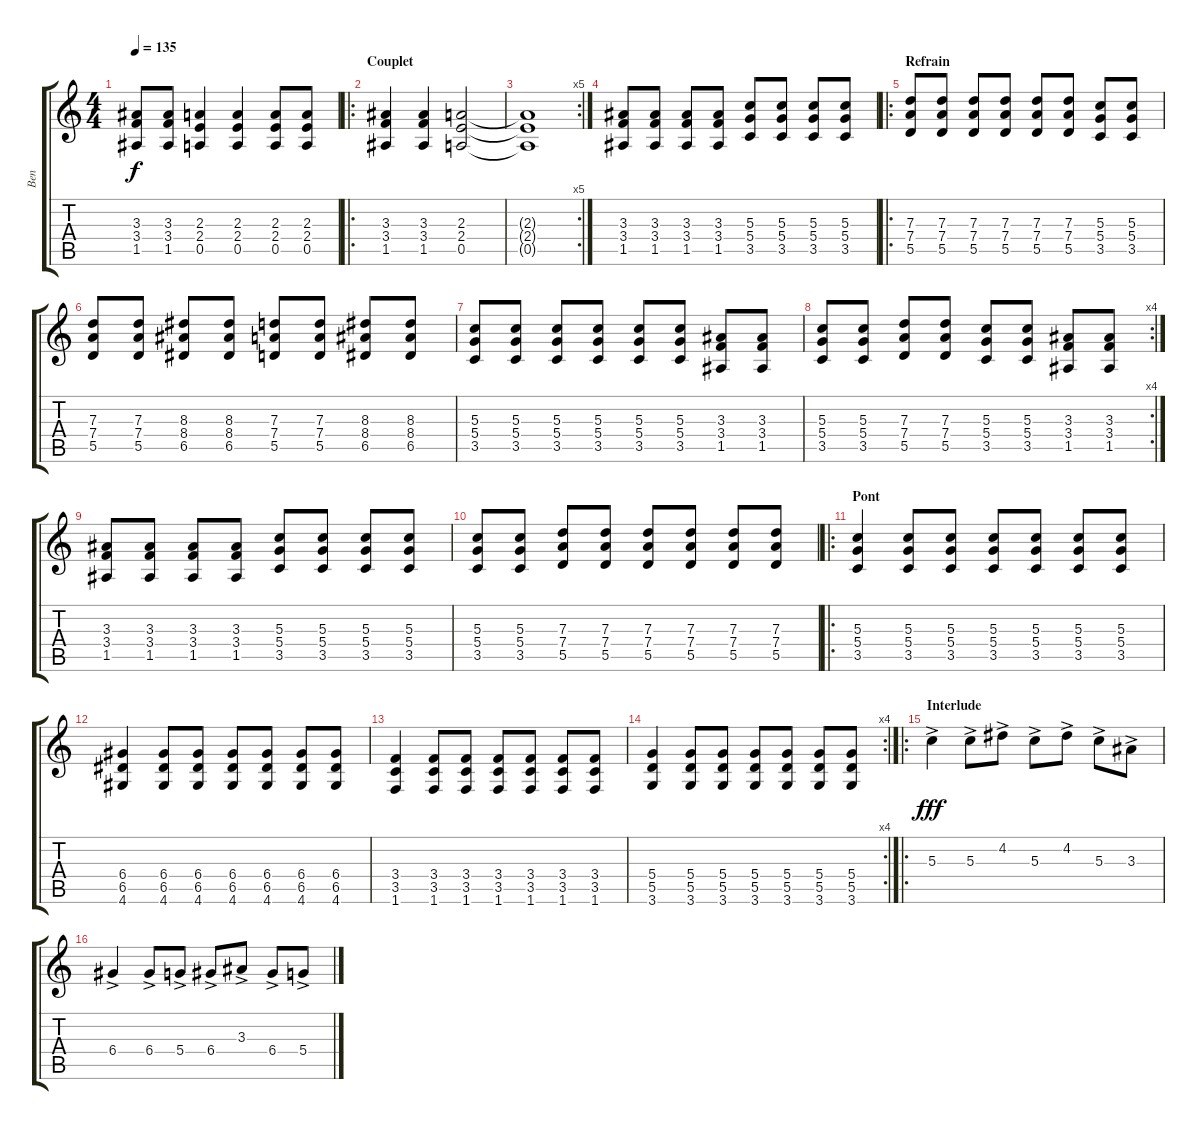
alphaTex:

\track ("Ben" "Ben") {instrument distortionguitar}
\staff {score tabs}
\tuning (E4 B3 G3 D3 A2 E2) {hide}
\ts (4 4)
\tempo 135
\clef g2
\ks c
(3.3 3.4 1.5).8{dy f} (3.3 3.4 1.5).8 (2.3 2.4 0.5).4 (2.3 2.4 0.5).4 (2.3 2.4 0.5).8 (2.3 2.4 0.5).8 |
\ro
\section ("" "Couplet")
(3.3 3.4 1.5).4 (3.3 3.4 1.5).4 (2.3 2.4 0.5).2 |
\rc 5
(2.3{t} 2.4{t} 0.5{t}).1 |
(3.3 3.4 1.5).8 (3.3 3.4 1.5).8 (3.3 3.4 1.5).8 (3.3 3.4 1.5).8 (5.3 5.4 3.5).8 (5.3 5.4 3.5).8 (5.3 5.4 3.5).8 (5.3 5.4 3.5).8 |
\ro
\section ("" "Refrain")
(7.3 7.4 5.5).8 (7.3 7.4 5.5).8 (7.3 7.4 5.5).8 (7.3 7.4 5.5).8 (7.3 7.4 5.5).8 (7.3 7.4 5.5).8 (5.3 5.4 3.5).8 (5.3 5.4 3.5).8 |
(7.3 7.4 5.5).8 (7.3 7.4 5.5).8 (8.3 8.4 6.5).8 (8.3 8.4 6.5).8 (7.3 7.4 5.5).8 (7.3 7.4 5.5).8 (8.3 8.4 6.5).8 (8.3 8.4 6.5).8 |
(5.3 5.4 3.5).8 (5.3 5.4 3.5).8 (5.3 5.4 3.5).8 (5.3 5.4 3.5).8 (5.3 5.4 3.5).8 (5.3 5.4 3.5).8 (3.3 3.4 1.5).8 (3.3 3.4 1.5).8 |
\rc 4
(5.3 5.4 3.5).8 (5.3 5.4 3.5).8 (7.3 7.4 5.5).8 (7.3 7.4 5.5).8 (5.3 5.4 3.5).8 (5.3 5.4 3.5).8 (3.3 3.4 1.5).8 (3.3 3.4 1.5).8 |
(3.3 3.4 1.5).8 (3.3 3.4 1.5).8 (3.3 3.4 1.5).8 (3.3 3.4 1.5).8 (5.3 5.4 3.5).8 (5.3 5.4 3.5).8 (5.3 5.4 3.5).8 (5.3 5.4 3.5).8 |
(5.3 5.4 3.5).8 (5.3 5.4 3.5).8 (7.3 7.4 5.5).8 (7.3 7.4 5.5).8 (7.3 7.4 5.5).8 (7.3 7.4 5.5).8 (7.3 7.4 5.5).8 (7.3 7.4 5.5).8 |
\ro
\section ("" "Pont")
(5.3 5.4 3.5).4 (5.3 5.4 3.5).8 (5.3 5.4 3.5).8 (5.3 5.4 3.5).8 (5.3 5.4 3.5).8 (5.3 5.4 3.5).8 (5.3 5.4 3.5).8 |
(6.4 6.5 4.6).4 (6.4 6.5 4.6).8 (6.4 6.5 4.6).8 (6.4 6.5 4.6).8 (6.4 6.5 4.6).8 (6.4 6.5 4.6).8 (6.4 6.5 4.6).8 |
(3.4 3.5 1.6).4 (3.4 3.5 1.6).8 (3.4 3.5 1.6).8 (3.4 3.5 1.6).8 (3.4 3.5 1.6).8 (3.4 3.5 1.6).8 (3.4 3.5 1.6).8 |
\rc 4
(5.4 5.5 3.6).4 (5.4 5.5 3.6).8 (5.4 5.5 3.6).8 (5.4 5.5 3.6).8 (5.4 5.5 3.6).8 (5.4 5.5 3.6).8 (5.4 5.5 3.6).8 |
\ro
\section ("" "Interlude")
5.3{ac}.4{dy fff} 5.3{ac}.8 4.2{ac}.8 5.3{ac}.8 4.2{ac}.8 5.3{ac}.8 3.3{ac}.8 |
6.4{ac}.4 6.4{ac}.8 5.4{ac}.8 6.4{ac}.8 3.3{ac}.8 6.4{ac}.8 5.4{ac}.8
